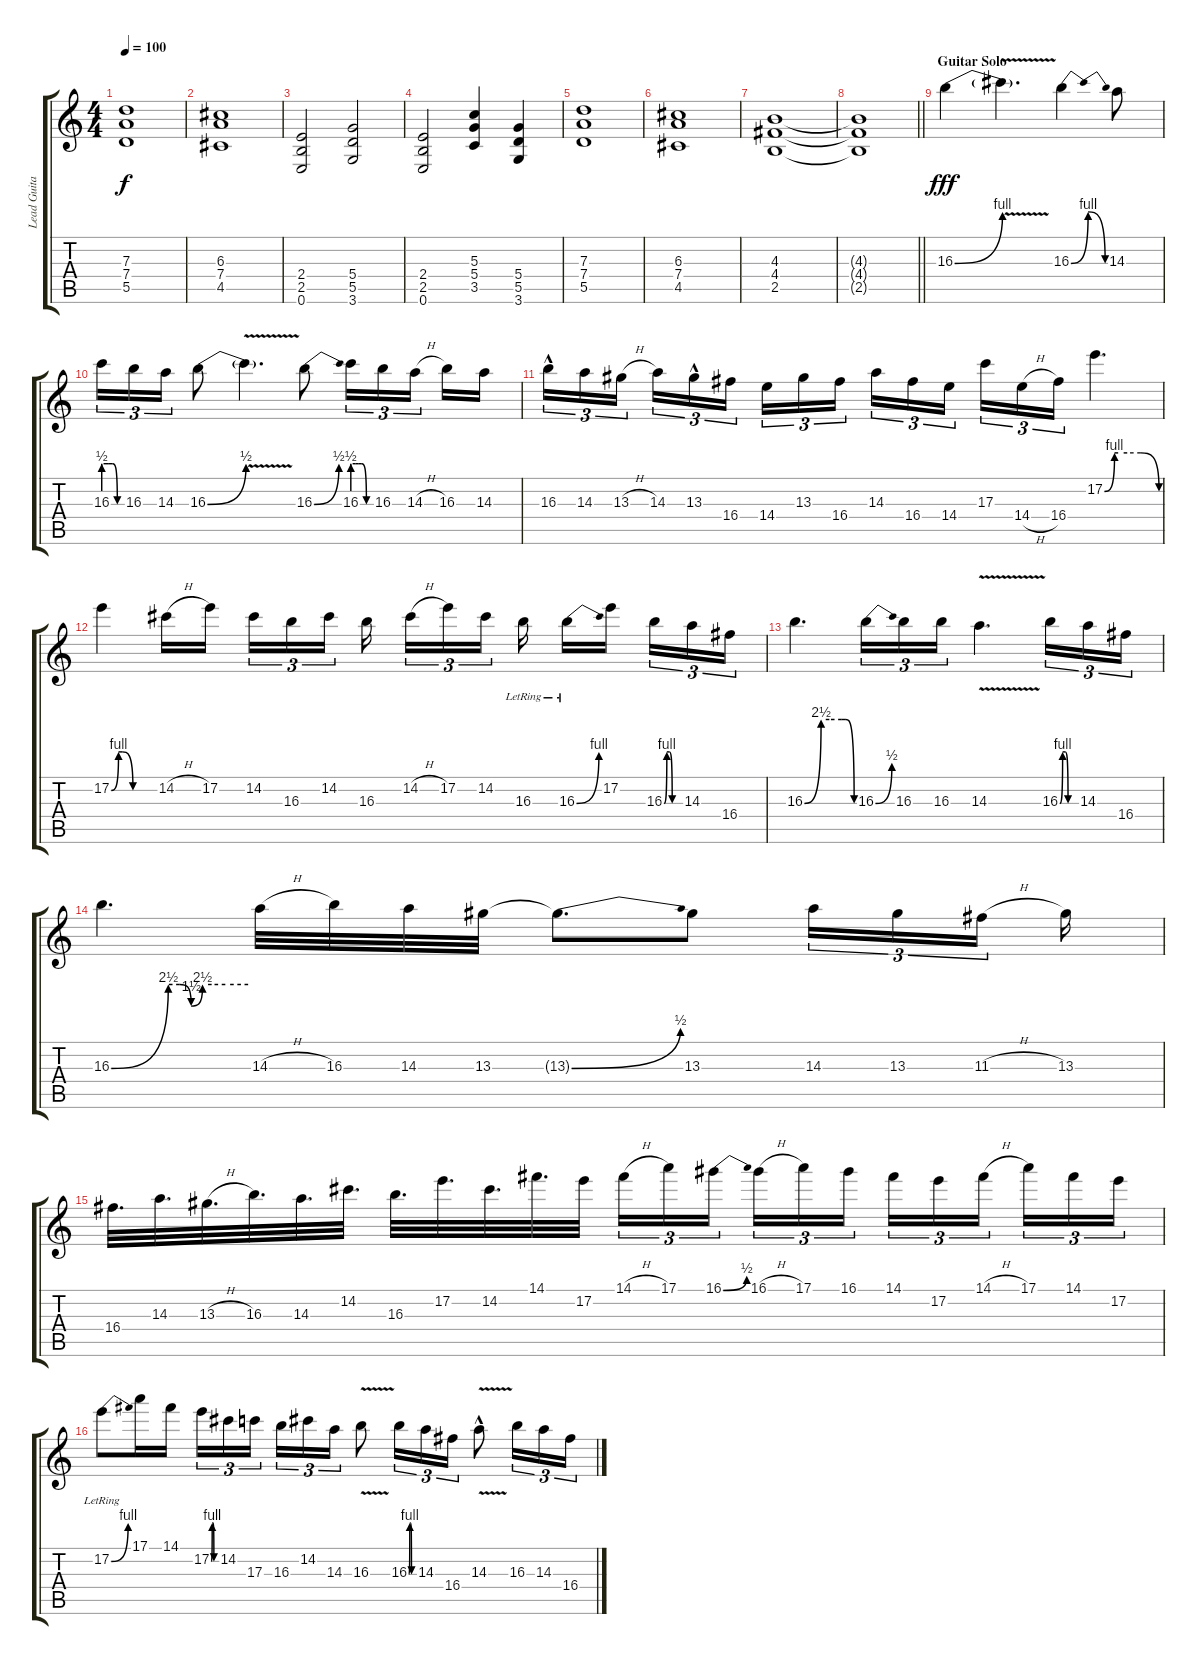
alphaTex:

\track ("Lead Guitar (Slash)" "Lead Guita") {instrument distortionguitar}
\staff {score tabs}
\tuning (E4 B3 G3 D3 A2 E2) {hide}
\ts (4 4)
\tempo 100
\clef g2
\ks c
(7.3 7.4 5.5).1{dy f} |
(6.3 7.4 4.5).1 |
(2.4 2.5 0.6).2 (5.4 5.5 3.6).2 |
(2.4 2.5 0.6).2 (5.3 5.4 3.5).4 (5.4 5.5 3.6).4 |
(7.3 7.4 5.5).1 |
(6.3 7.4 4.5).1 |
(4.3 4.4 2.5).1 |
\barLineRight lightlight
(4.3{t} 4.4{t} 2.5{t}).1 |
\section ("" "Guitar Solo")
16.3{be (bend 0 0 60 4)}.4{dy fff} 16.3{v t}.4{d} 16.3{be (bendrelease 0 0 15 4 55 4 60 0)}.4 14.3.8 |
16.3{be (custom 0 2 15 2 30 2 45 0 60 0)}.16{tu (3 2)} 16.3.16{tu (3 2)} 14.3.16{tu (3 2)} 16.3{be (bend 0 0 60 2)}.8 16.3{v t}.4{d} 16.3{be (bend 0 0 60 2)}.8 16.3{be (custom 0 2 10 2 20 2 30 2 45 0 60 0)}.16{tu (3 2)} 16.3.16{tu (3 2)} 14.3{h}.16{tu (3 2) beam splitsecondary} 16.3.16 14.3.16 |
16.3{hac}.16{tu (3 2)} 14.3.16{tu (3 2)} 13.3{h}.16{tu (3 2) beam splitsecondary} 14.3.16{tu (3 2)} 13.3{hac}.16{tu (3 2)} 16.4.16{tu (3 2)} 14.4.16{tu (3 2)} 13.3.16{tu (3 2)} 16.4.16{tu (3 2) beam splitsecondary} 14.3.16{tu (3 2)} 16.4.16{tu (3 2)} 14.4.16{tu (3 2)} 17.3.16{tu (3 2)} 14.4{h}.16{tu (3 2)} 16.4.16{tu (3 2)} 17.2{be (custom 0 0 11 4 15 4 25 4 40 4 60 0)}.4{d} |
17.2{be (custom 0 0 10 4 15 4 30 0 60 0)}.4 14.2{h}.16 17.2.16{beam splitsecondary} 14.2.16{tu (3 2)} 16.3.16{tu (3 2)} 14.2.16{tu (3 2)} 16.3.16{beam splitsecondary} 14.2{h}.16{tu (3 2)} 17.2.16{tu (3 2)} 14.2.16{tu (3 2) beam splitsecondary} 16.3{lr}.16 16.3{be (bend 0 0 60 4) lr}.16 17.2.16{beam splitsecondary} 16.3{be (custom 0 0 10 4 20 4 30 0 60 0)}.16{tu (3 2)} 14.3.16{tu (3 2)} 16.4.16{tu (3 2)} |
16.3{be (custom 0 0 20 10 30 10 45 10 50 10 60 0)}.4{d} 16.3{be (bend 0 0 60 2)}.16{tu (3 2)} 16.3.16{tu (3 2)} 16.3.16{tu (3 2)} 14.3{v}.4{d} 16.3{be (custom 0 0 10 4 20 4 30 0 60 0)}.16{tu (3 2)} 14.3.16{tu (3 2)} 16.4.16{tu (3 2)} |
16.3{be (custom 0 0 25 10 30 10 35 6 40 10 44 10 50 10 60 10)}.4{d} 14.3{h}.32 16.3.32 14.3.32 13.3.32 13.3{be (bend 0 0 60 2) t}.8{d} 13.3.8 14.3.16{tu (3 2)} 13.3.16{tu (3 2)} 11.3{h}.16{tu (3 2) beam splitsecondary} 13.3.16 |
16.4.32{d} 14.3.32{d} 13.3{h}.32{d} 16.3.32{d} 14.3.32{d} 14.2.32{d} 16.3.32{d} 17.2.32{d} 14.2.32{d} 14.1.32{d} 17.2.32 14.1{h}.16{tu (3 2)} 17.1.16{tu (3 2)} 16.1{be (bend 0 0 60 2)}.16{tu (3 2) beam splitsecondary} 16.1{h}.16{tu (3 2)} 17.1.16{tu (3 2)} 16.1.16{tu (3 2)} 14.1.16{tu (3 2)} 17.2.16{tu (3 2)} 14.1{h}.16{tu (3 2) beam splitsecondary} 17.1.16{tu (3 2)} 14.1.16{tu (3 2)} 17.2.16{tu (3 2)} |
17.2{be (bend 0 0 60 4) lr}.8 17.1.16 14.1.16 17.2{be (custom 0 0 10 4 20 4 30 0 60 0)}.16{tu (3 2)} 14.2.16{tu (3 2)} 17.3.16{tu (3 2) beam splitsecondary} 16.3.16{tu (3 2)} 14.2.16{tu (3 2)} 14.3.16{tu (3 2)} 16.3{v}.8 16.3{be (custom 0 0 10 4 20 4 30 0 60 0)}.16{tu (3 2)} 14.3.16{tu (3 2)} 16.4.16{tu (3 2)} 14.3{v hac}.8 16.3.16{tu (3 2)} 14.3.16{tu (3 2)} 16.4.16{tu (3 2)}
